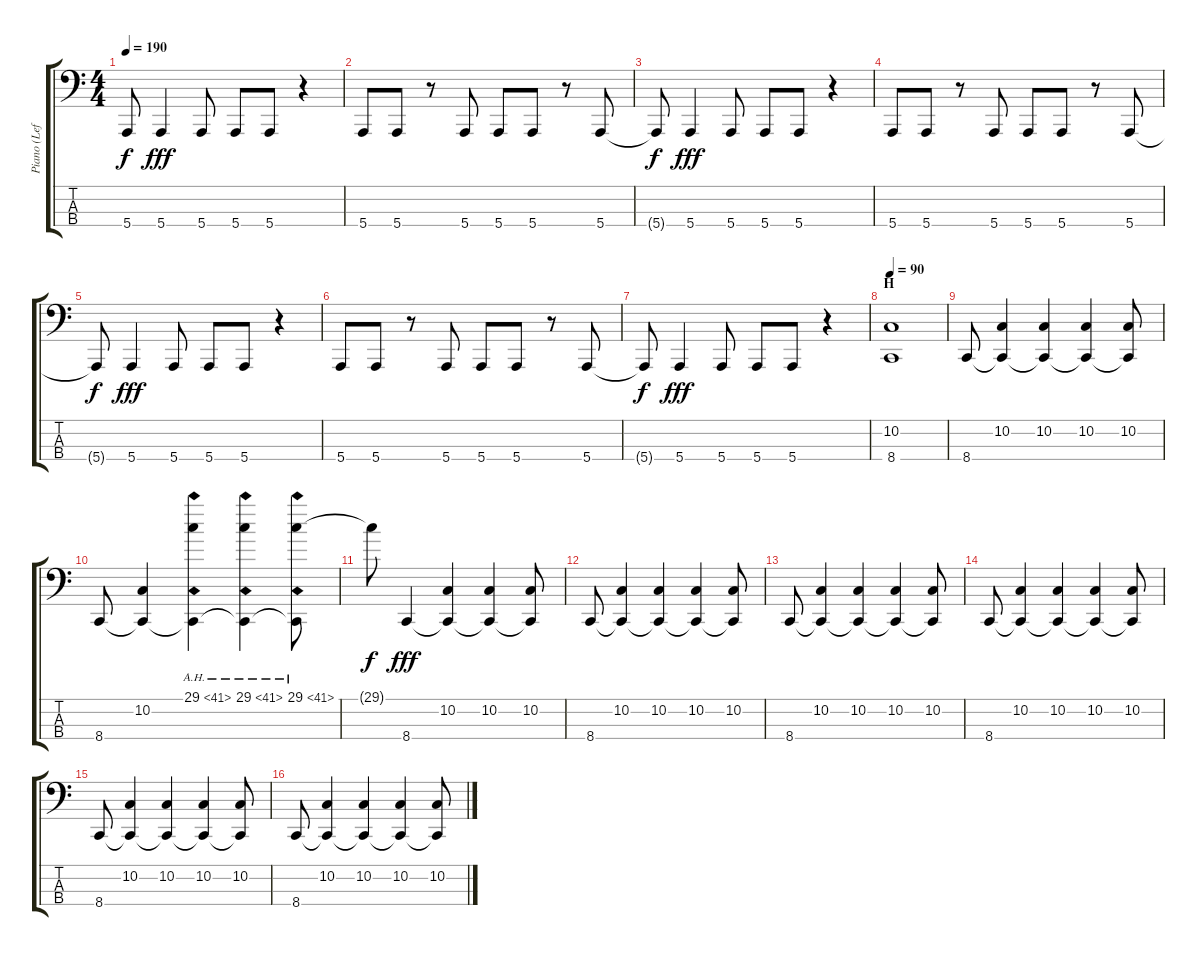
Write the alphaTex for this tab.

\track ("Piano (Left Hand)" "Piano (Lef") {instrument acousticgrandpiano}
\staff {score tabs}
\tuning (G2 D2 A1 E1) {hide}
\ts (4 4)
\tempo 190
\clef f4
\ks c
5.4{t}.8{dy f} 5.4.4{dy fff} 5.4.8 5.4.8 5.4.8 r.4 |
5.4.8 5.4.8 r.8 5.4.8 5.4.8 5.4.8 r.8 5.4.8 |
5.4{t}.8{dy f} 5.4.4{dy fff} 5.4.8 5.4.8 5.4.8 r.4 |
5.4.8 5.4.8 r.8 5.4.8 5.4.8 5.4.8 r.8 5.4.8 |
5.4{t}.8{dy f} 5.4.4{dy fff} 5.4.8 5.4.8 5.4.8 r.4 |
5.4.8 5.4.8 r.8 5.4.8 5.4.8 5.4.8 r.8 5.4.8 |
5.4{t}.8{dy f} 5.4.4{dy fff} 5.4.8 5.4.8 5.4.8 r.4 |
\section ("" "H")
\tempo 90
(10.2 8.4).1 |
8.4.8 (10.2 8.4{t}).4 (10.2 8.4{t}).4 (10.2 8.4{t}).4 (10.2 8.4{t}).8 |
8.4.8 (10.2 8.4{t}).4 (29.1{ah 12} 8.4{ah 12 t}).4 (29.1{ah 12} 8.4{ah 12 t}).4 (29.1{ah 12} 8.4{ah 12 t}).8 |
29.1{t}.8{dy f} 8.4.4{dy fff} (10.2 8.4{t}).4 (10.2 8.4{t}).4 (10.2 8.4{t}).8 |
8.4.8 (10.2 8.4{t}).4 (10.2 8.4{t}).4 (10.2 8.4{t}).4 (10.2 8.4{t}).8 |
8.4.8 (10.2 8.4{t}).4 (10.2 8.4{t}).4 (10.2 8.4{t}).4 (10.2 8.4{t}).8 |
8.4.8 (10.2 8.4{t}).4 (10.2 8.4{t}).4 (10.2 8.4{t}).4 (10.2 8.4{t}).8 |
8.4.8 (10.2 8.4{t}).4 (10.2 8.4{t}).4 (10.2 8.4{t}).4 (10.2 8.4{t}).8 |
8.4.8 (10.2 8.4{t}).4 (10.2 8.4{t}).4 (10.2 8.4{t}).4 (10.2 8.4{t}).8
